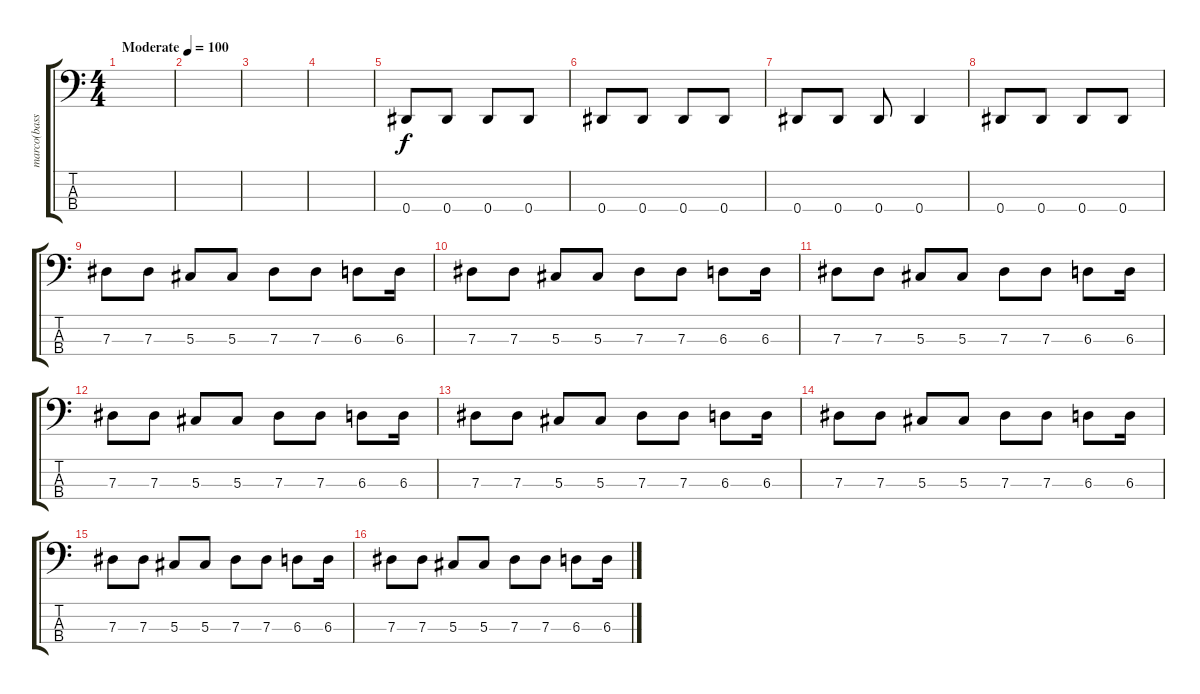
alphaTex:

\track ("marco(bass)" "marco(bass") {instrument electricbasspick}
\staff {score tabs}
\tuning (Gb2 Db2 Ab1 Eb1) {hide}
\ts (4 4)
\tempo (100 "Moderate")
\clef f4
\ks c
|
|
|
|
0.4.8 0.4.8 0.4.8 0.4.8 |
0.4.8 0.4.8 0.4.8 0.4.8 |
0.4.8 0.4.8 0.4.8 0.4.4 |
0.4.8 0.4.8 0.4.8 0.4.8 |
7.3.8 7.3.8 5.3.8 5.3.8 7.3.8 7.3.8 6.3.8 6.3.16 |
7.3.8 7.3.8 5.3.8 5.3.8 7.3.8 7.3.8 6.3.8 6.3.16 |
7.3.8 7.3.8 5.3.8 5.3.8 7.3.8 7.3.8 6.3.8 6.3.16 |
7.3.8 7.3.8 5.3.8 5.3.8 7.3.8 7.3.8 6.3.8 6.3.16 |
7.3.8 7.3.8 5.3.8 5.3.8 7.3.8 7.3.8 6.3.8 6.3.16 |
7.3.8 7.3.8 5.3.8 5.3.8 7.3.8 7.3.8 6.3.8 6.3.16 |
7.3.8 7.3.8 5.3.8 5.3.8 7.3.8 7.3.8 6.3.8 6.3.16 |
7.3.8 7.3.8 5.3.8 5.3.8 7.3.8 7.3.8 6.3.8 6.3.16
